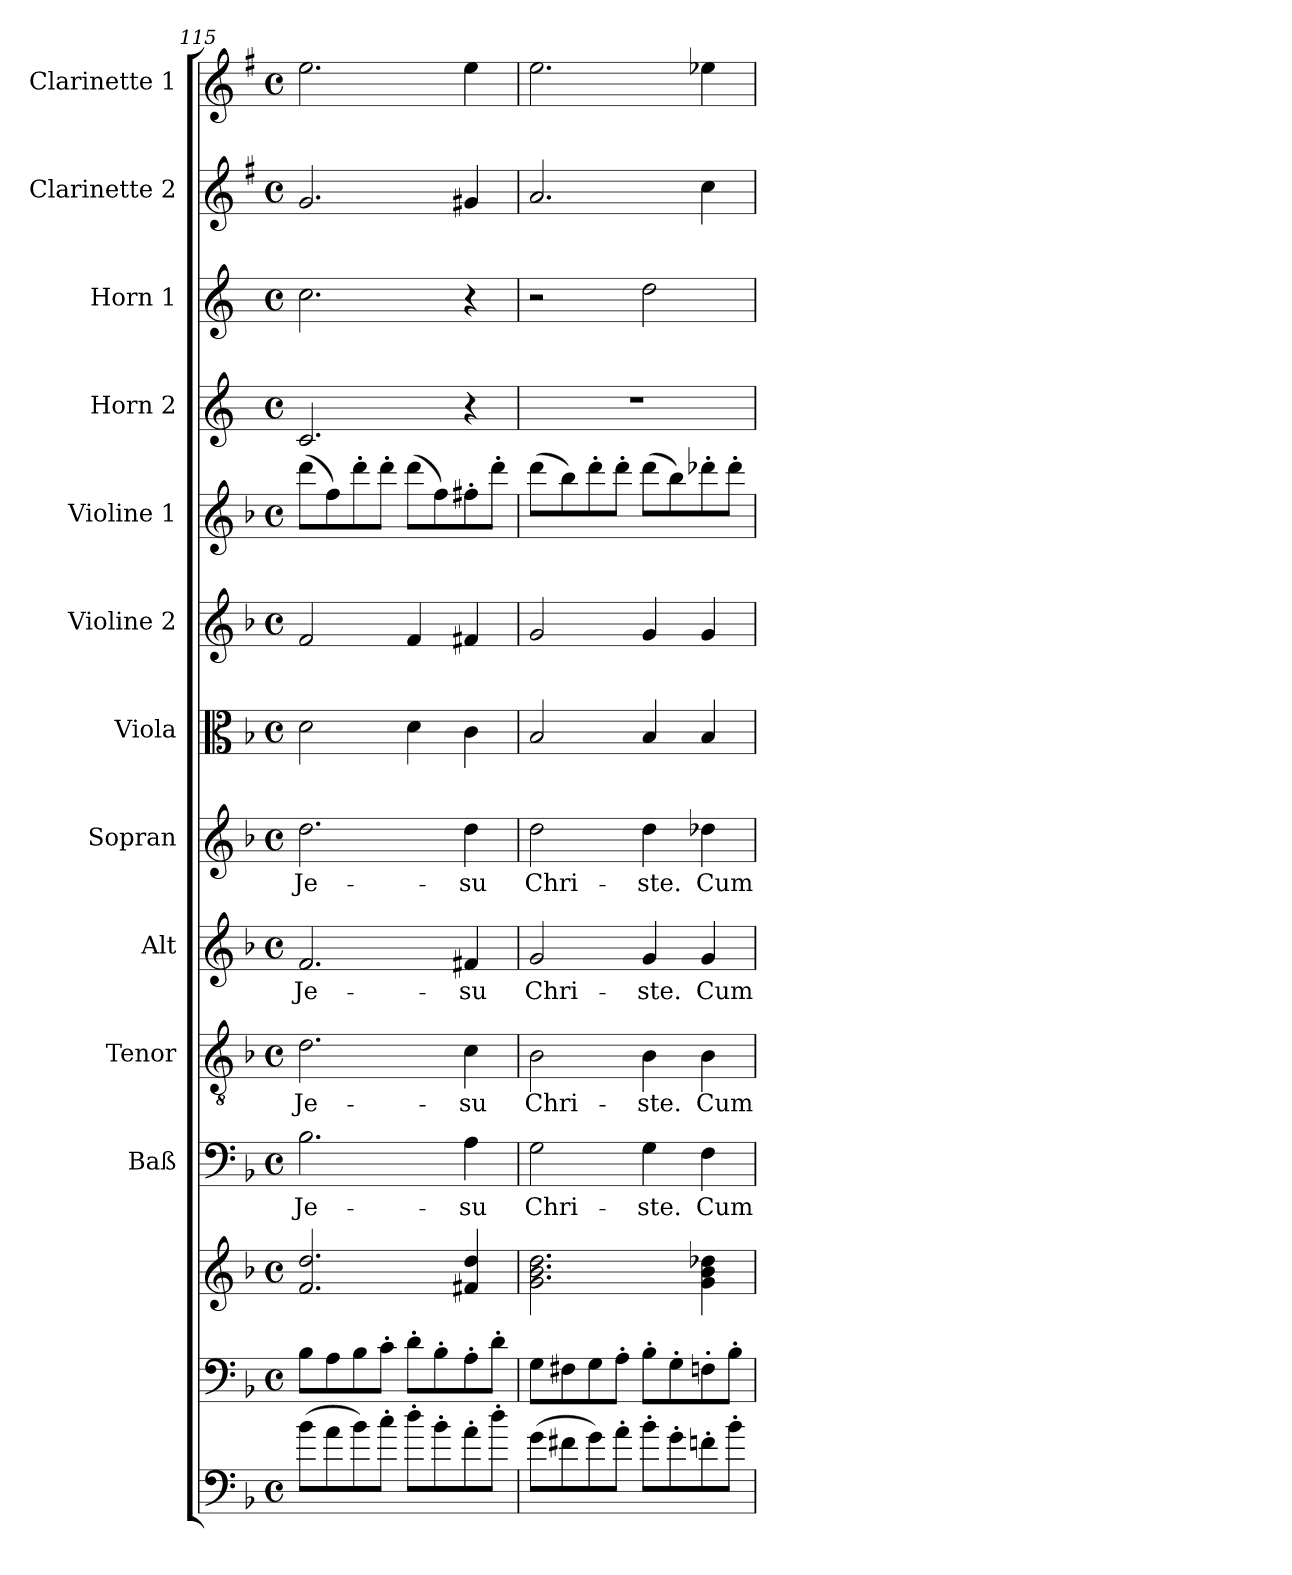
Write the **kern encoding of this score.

**kern	**kern	**kern	**kern	**text	**kern	**text	**kern	**text	**kern	**text	**kern	**kern	**kern	**kern	**kern	**kern	**kern
*part13	*part12	*part12	*part11	*part11	*part10	*part10	*part9	*part9	*part8	*part8	*part7	*part6	*part5	*part4	*part3	*part2	*part1
*staff14	*staff13	*staff12	*staff11	*staff11	*staff10	*staff10	*staff9	*staff9	*staff8	*staff8	*staff7	*staff6	*staff5	*staff4	*staff3	*staff2	*staff1
*	*	*	*I"Baß	*	*I"Tenor	*	*I"Alt	*	*I"Sopran	*	*I"Viola	*I"Violine 2	*I"Violine 1	*I"Horn 2	*I"Horn 1	*I"Clarinette 2	*I"Clarinette 1
*	*	*	*I'Baß	*	*I'Ten	*	*I'Alt	*	*I'Sop	*	*I'Vla.	*I'Vln. 2	*I'Vln. 1	*I'Hrn. 2	*I'Hrn. 1	*	*
*clefF4	*clefF4	*clefG2	*clefF4	*	*clefGv2	*	*clefG2	*	*clefG2	*	*clefC3	*clefG2	*clefG2	*clefG2	*clefG2	*clefG2	*clefG2
*ITrd7c12	*	*	*	*	*	*	*	*	*	*	*	*	*	*ITrd4c7	*ITrd4c7	*ITrd1c2	*ITrd1c2
*k[b-]	*k[b-]	*k[b-]	*k[b-]	*	*k[b-]	*	*k[b-]	*	*k[b-]	*	*k[b-]	*k[b-]	*k[b-]	*k[b-]	*k[b-]	*k[b-]	*k[b-]
*F:	*F:	*F:	*F:	*	*F:	*	*F:	*	*F:	*	*F:	*F:	*F:	*F:	*F:	*F:	*F:
*M4/4	*M4/4	*M4/4	*M4/4	*	*M4/4	*	*M4/4	*	*M4/4	*	*M4/4	*M4/4	*M4/4	*M4/4	*M4/4	*M4/4	*M4/4
*met(c)	*met(c)	*met(c)	*met(c)	*	*met(c)	*	*met(c)	*	*met(c)	*	*met(c)	*met(c)	*met(c)	*met(c)	*met(c)	*met(c)	*met(c)
=115	=115	=115	=115	=115	=115	=115	=115	=115	=115	=115	=115	=115	=115	=115	=115	=115	=115
!	!	!	!	!LO:LY:b	!	!LO:LY:b	!	!LO:LY:b	!	!LO:LY:b	!	!	!	!	!	!	!
(>8B-\L	8B-\L	2.f/ 2.dd/	2.B-\	Je-	2.d\	Je-	2.f/	Je-	2.dd\	Je-	2d\	2f/	(>8ddd\L	2.F/	2.f\	2.f/	2.dd\
8A\	8A\	.	.	.	.	.	.	.	.	.	.	.	8ff\)	.	.	.	.
8B-\)	8B-\	.	.	.	.	.	.	.	.	.	.	.	8ddd'>\	.	.	.	.
8c'>\J	8c'>\J	.	.	.	.	.	.	.	.	.	.	.	8ddd'>\J	.	.	.	.
8d'>\L	8d'>\L	.	.	.	.	.	.	.	.	.	4d\	4f/	(>8ddd\L	.	.	.	.
8B-'>\	8B-'>\	.	.	.	.	.	.	.	.	.	.	.	8ff\)	.	.	.	.
!	!	!	!	!LO:LY:b	!	!LO:LY:b	!	!LO:LY:b	!	!LO:LY:b	!	!	!	!	!	!	!
8A'>\	8A'>\	4f#X/ 4dd/	4A\	-su	4c\	-su	4f#X/	-su	4dd\	-su	4c\	4f#X/	8ff#X'>\	4r	4r	4f#X/	4dd\
8d'>\J	8d'>\J	.	.	.	.	.	.	.	.	.	.	.	8ddd'>\J	.	.	.	.
!!LO:PB:g=z
=116	=116	=116	=116	=116	=116	=116	=116	=116	=116	=116	=116	=116	=116	=116	=116	=116	=116
!	!	!	!	!LO:LY:b	!	!LO:LY:b	!	!LO:LY:b	!	!LO:LY:b	!	!	!	!	!	!	!
(>8G\L	8G\L	2.g\ 2.b-\ 2.dd\	2G\	Chri-	2B-\	Chri-	2g/	Chri-	2dd\	Chri-	2B-/	2g/	(>8ddd\L	1r	2r	2.g/	2.dd\
8F#X\	8F#X\	.	.	.	.	.	.	.	.	.	.	.	8bb-\)	.	.	.	.
8G\)	8G\	.	.	.	.	.	.	.	.	.	.	.	8ddd'>\	.	.	.	.
8A'>\J	8A'>\J	.	.	.	.	.	.	.	.	.	.	.	8ddd'>\J	.	.	.	.
!	!	!	!	!LO:LY:b	!	!LO:LY:b	!	!LO:LY:b	!	!LO:LY:b	!	!	!	!	!	!	!
8B-'>\L	8B-'>\L	.	4G\	-ste.	4B-\	-ste.	4g/	-ste.	4dd\	-ste.	4B-/	4g/	(>8ddd\L	.	2g\	.	.
8G'>\	8G'>\	.	.	.	.	.	.	.	.	.	.	.	8bb-\)	.	.	.	.
!	!	!	!	!LO:LY:b	!	!LO:LY:b	!	!LO:LY:b	!	!LO:LY:b	!	!	!	!	!	!	!
8Fn'>\	8Fn'>\	4g\ 4b-\ 4dd-X\	4F\	Cum	4B-\	Cum	4g/	Cum	4dd-X\	Cum	4B-/	4g/	8ddd-X'>\	.	.	4b-\	4dd-X\
8B-'>\J	8B-'>\J	.	.	.	.	.	.	.	.	.	.	.	8ddd-'>\J	.	.	.	.
=	=	=	=	=	=	=	=	=	=	=	=	=	=	=	=	=	=
*-	*-	*-	*-	*-	*-	*-	*-	*-	*-	*-	*-	*-	*-	*-	*-	*-	*-
